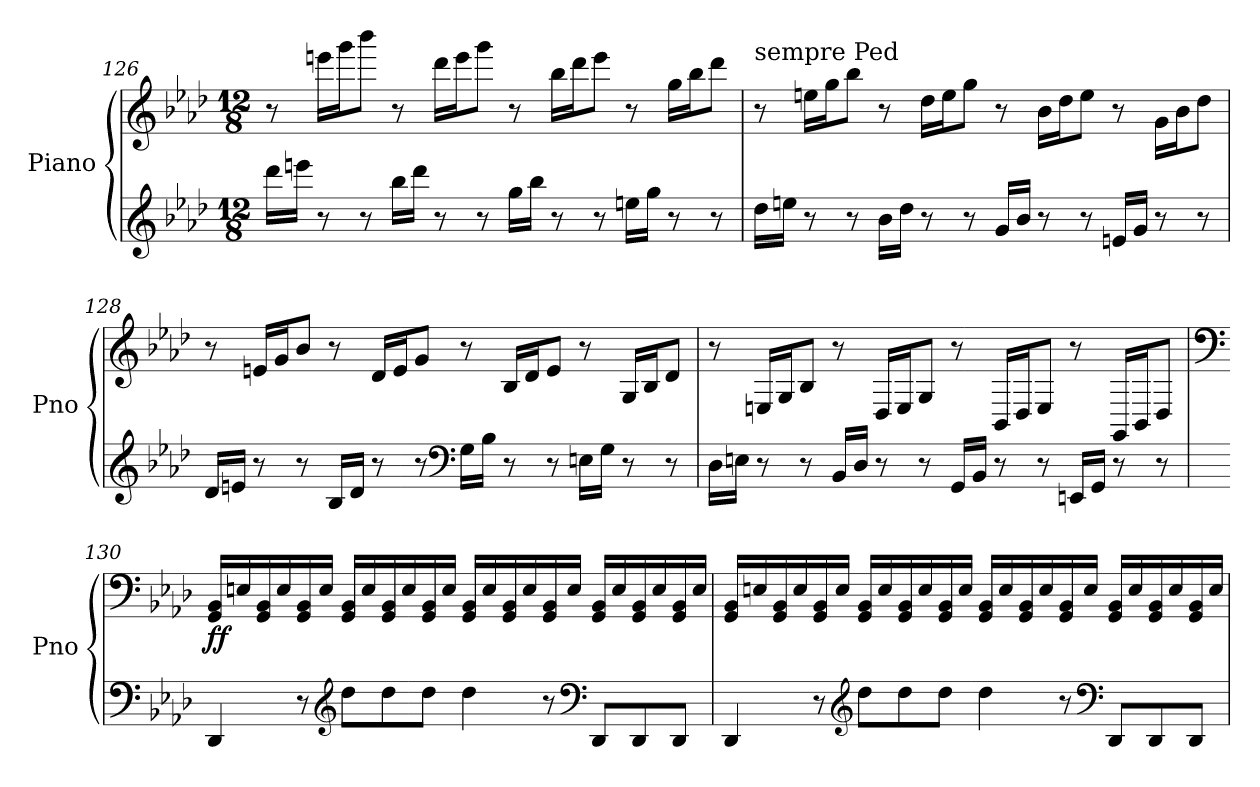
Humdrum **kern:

**kern	**kern	**dynam
*part1	*part1	*part1
*staff2	*staff1	*staff1/2
*I"Piano	*	*
*I'Pno	*	*
!!LO:LB:g=z
*clefG2	*clefG2	*
*k[b-e-a-d-]	*k[b-e-a-d-]	*
*A-:	*A-:	*
*M12/8	*M12/8	*
=126	=126	=126
16ddd-\LL	8r	.
16eeen\JJ	.	.
8r	16eeen\LL	.
.	16ggg\J	.
8r	8bbb-\J	.
16bb-\LL	8r	.
16ddd-\JJ	.	.
8r	16ddd-\LL	.
.	16eee\J	.
8r	8ggg\J	.
16gg\LL	8r	.
16bb-\JJ	.	.
8r	16bb-\LL	.
.	16ddd-\J	.
8r	8eee\J	.
16een\LL	8r	.
16gg\JJ	.	.
8r	16gg\LL	.
.	16bb-\J	.
8r	8ddd-\J	.
!!LO:PB:g=z
=127	=127	=127
!	!LO:TX:a:t=sempre Ped	!
16dd-\LL	8r	.
16een\JJ	.	.
8r	16een\LL	.
.	16gg\J	.
8r	8bb-\J	.
16b-\LL	8r	.
16dd-\JJ	.	.
8r	16dd-\LL	.
.	16ee\J	.
8r	8gg\J	.
16g/LL	8r	.
16b-/JJ	.	.
8r	16b-\LL	.
.	16dd-\J	.
8r	8ee\J	.
16en/LL	8r	.
16g/JJ	.	.
8r	16g\LL	.
.	16b-\J	.
8r	8dd-\J	.
=128	=128	=128
16d-/LL	8r	.
16en/JJ	.	.
8r	16en/LL	.
.	16g/J	.
8r	8b-/J	.
16B-/LL	8r	.
16d-/JJ	.	.
8r	16d-/LL	.
.	16e/J	.
8r	8g/J	.
*clefF4	*	*
16G\LL	8r	.
16B-\JJ	.	.
8r	16B-/LL	.
.	16d-/J	.
8r	8e/J	.
16En\LL	8r	.
16G\JJ	.	.
8r	16G/LL	.
.	16B-/J	.
8r	8d-/J	.
!!LO:LB:g=z
=129	=129	=129
16D-\LL	8r	.
16En\JJ	.	.
8r	16En/LL	.
.	16G/J	.
8r	8B-/J	.
16BB-/LL	8r	.
16D-/JJ	.	.
8r	16D-/LL	.
.	16E/J	.
8r	8G/J	.
16GG/LL	8r	.
16BB-/JJ	.	.
8r	16BB-/LL	.
.	16D-/J	.
8r	8E/J	.
16EEn/LL	8r	.
16GG/JJ	.	.
8r	16GG/LL	.
.	16BB-/J	.
8r	8D-/J	.
!!LO:LB:g=z
=130	=130	=130
*	*clefF4	*
!	!	!LO:DY:b
4DD-/	16GG/ 16BB-/LL	ff
.	16En/	.
.	16GG/ 16BB-/	.
.	16E/	.
8r	16GG/ 16BB-/	.
.	16E/JJ	.
*clefG2	*	*
8dd-\L	16GG/ 16BB-/LL	.
.	16E/	.
8dd-\	16GG/ 16BB-/	.
.	16E/	.
8dd-\J	16GG/ 16BB-/	.
.	16E/JJ	.
4dd-\	16GG/ 16BB-/LL	.
.	16E/	.
.	16GG/ 16BB-/	.
.	16E/	.
8r	16GG/ 16BB-/	.
.	16E/JJ	.
*clefF4	*	*
8DD-/L	16GG/ 16BB-/LL	.
.	16E/	.
8DD-/	16GG/ 16BB-/	.
.	16E/	.
8DD-/J	16GG/ 16BB-/	.
.	16E/JJ	.
!!LO:LB:g=z
=131	=131	=131
4DD-/	16GG/ 16BB-/LL	.
.	16En/	.
.	16GG/ 16BB-/	.
.	16E/	.
8r	16GG/ 16BB-/	.
.	16E/JJ	.
*clefG2	*	*
8dd-\L	16GG/ 16BB-/LL	.
.	16E/	.
8dd-\	16GG/ 16BB-/	.
.	16E/	.
8dd-\J	16GG/ 16BB-/	.
.	16E/JJ	.
4dd-\	16GG/ 16BB-/LL	.
.	16E/	.
.	16GG/ 16BB-/	.
.	16E/	.
8r	16GG/ 16BB-/	.
.	16E/JJ	.
*clefF4	*	*
8DD-/L	16GG/ 16BB-/LL	.
.	16E/	.
8DD-/	16GG/ 16BB-/	.
.	16E/	.
8DD-/J	16GG/ 16BB-/	.
.	16E/JJ	.
=	=	=
*-	*-	*-
